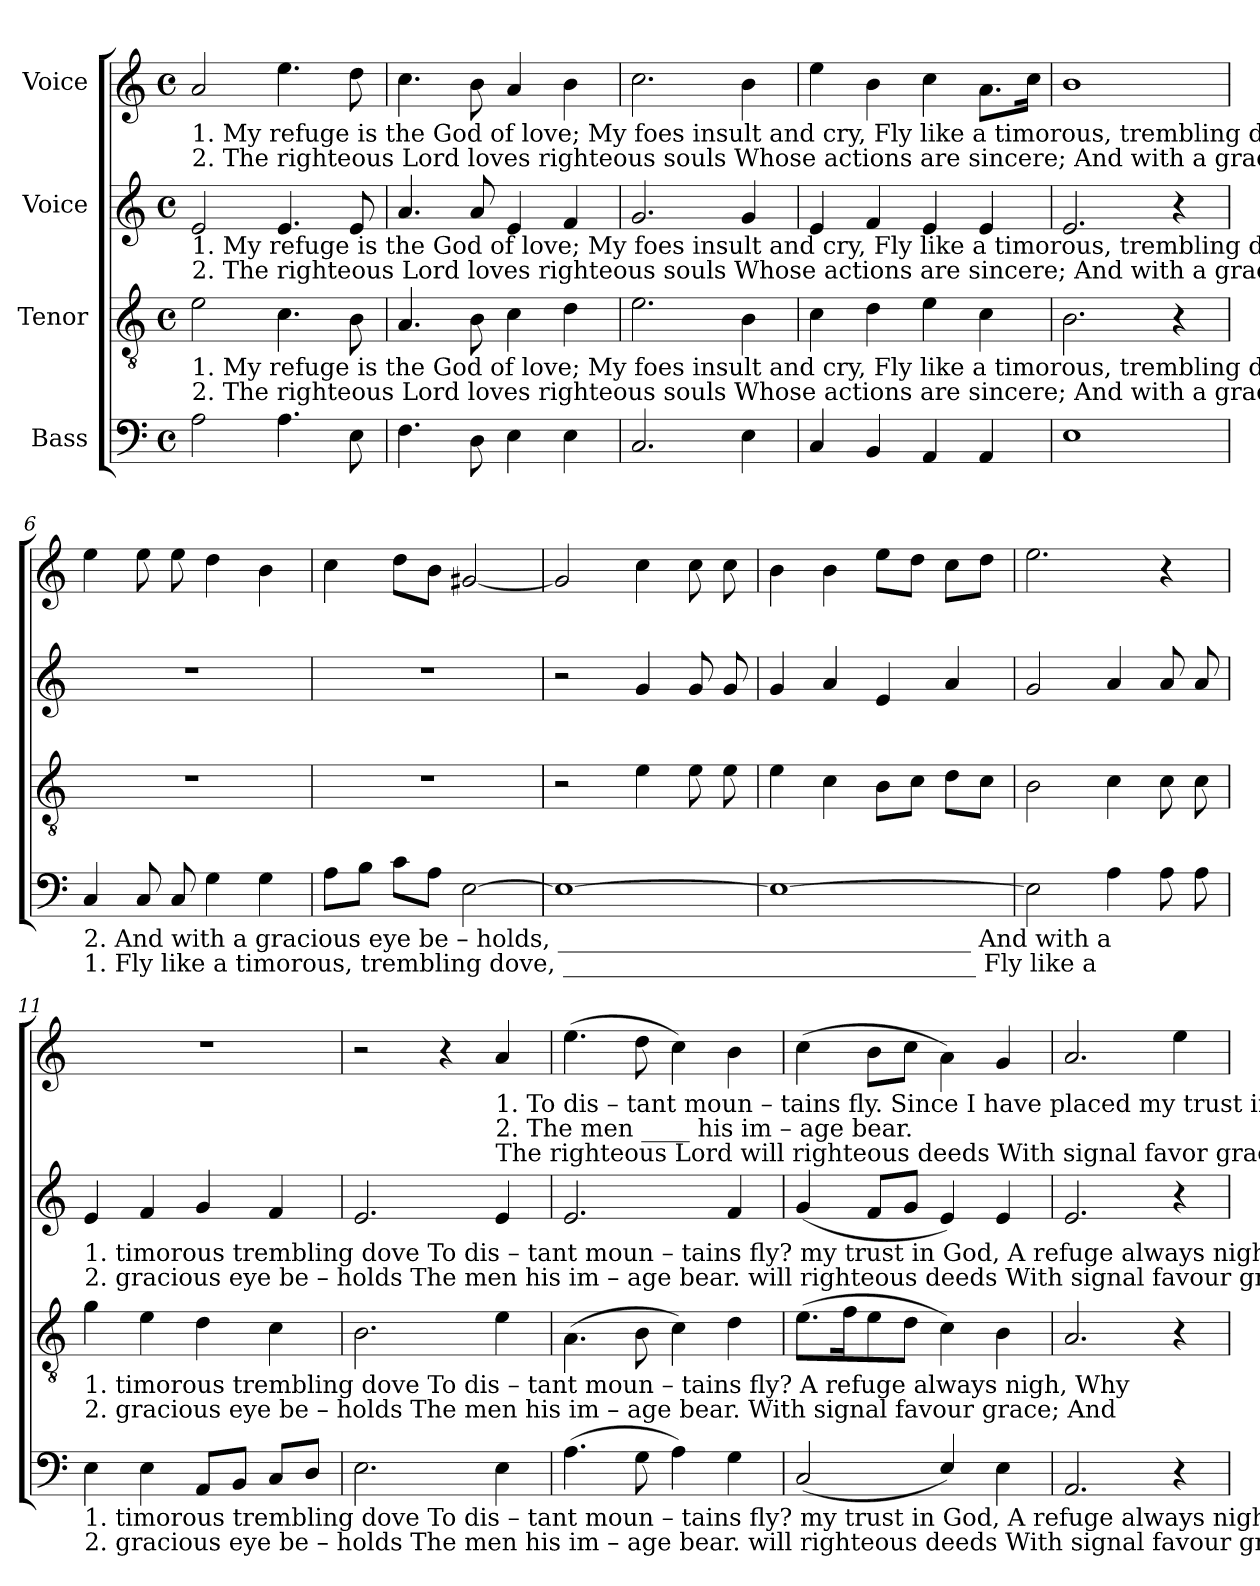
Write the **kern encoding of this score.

**kern	**kern	**kern	**kern
*part4	*part3	*part2	*part1
*staff4	*staff3	*staff2	*staff1
*I"Bass	*I"Tenor	*I"Voice	*I"Voice
*clefF4	*clefGv2	*clefG2	*clefG2
*k[]	*k[]	*k[]	*k[]
*M4/4	*M4/4	*M4/4	*M4/4
*met(c)	*met(c)	*met(c)	*met(c)
*MM120	*MM120	*MM120	*MM120
=1	=1	=1	=1
!	!	!	!LO:TX:b:t=1.  My   refuge     is   the  God of  love;  My foes insult  and     cry,       Fly  like  a  timorous,  trembling      dove,      Fly  like  a  timorous, trembling  dove
!	!	!	!LO:TX:b:t=2. The righteous Lord loves righteous souls Whose actions are sincere;   And with a  gracious    eye    be   –  holds,     And with a  gracious   eye  be – holds
!	!	!LO:TX:b:t=1.  My   refuge     is   the  God of  love;  My foes insult  and     cry,                                                                       Fly  like  a  timorous, trembling dove, Fly  like  a	!
!	!	!LO:TX:b:t=2. The righteous Lord loves righteous souls Whose actions are sincere;                                                                   And with a  gracious   eye   beholds,  And with a	!
!	!LO:TX:b:t=1.  My   refuge     is   the  God of  love;  My foes insult  and     cry,       Fly  like  a  timorous,  trembling      dove,      Fly  like  a  timorous, trembling  dove  Fly like a	!	!
!	!LO:TX:b:t=2. The righteous Lord loves righteous souls Whose actions are sincere;   And with a  gracious    eye    be   –  holds,     And with a  gracious   eye  be – holds And with a	!	!
2A!\	2e!\	2e!/	2a!/
4.A!\	4.c!\	4.e!/	4.ee!\
8E!\	8B!\	8e!/	8dd!\
=2	=2	=2	=2
4.F!\	4.A!/	4.a!/	4.cc!\
8D!\	8B!\	8a!/	8b!\
4E!\	4c!\	4e!/	4a!/
4E!\	4d!\	4f!/	4b!\
=3	=3	=3	=3
2.C!/	2.e!\	2.g!/	2.cc!\
4E!\	4B!\	4g!/	4b!\
=4	=4	=4	=4
4C!/	4c!\	4e!/	4ee!\
4BB!/	4d!\	4f!/	4b!\
4AA!/	4e!\	4e!/	4cc!\
4AA!/	4c!\	4e!/	8.a!\L
.	.	.	16cc!\Jk
=5	=5	=5	=5
1E!	2.B!\	2.e!/	1b!
.	4r	4r	.
=6	=6	=6	=6
!LO:TX:b:t=2. And with a  gracious   eye  be  –  holds, __________________________________  And with a	!	!	!
!LO:TX:b:t=1.  Fly  like  a  timorous,  trembling   dove, __________________________________  Fly  like  a	!	!	!
4C!/	1r	1r	4ee!\
8C!/	.	.	8ee!\
8C!/	.	.	8ee!\
4G!\	.	.	4dd!\
4G!\	.	.	4b!\
=7	=7	=7	=7
8A!\L	1r	1r	4cc!\
8B!\J	.	.	.
8c!\L	.	.	8dd!\L
8A!\J	.	.	8b!\J
[2E!\	.	.	[2g#X!/
=8	=8	=8	=8
1E!_	2r	2r	2g#!/]
.	4e!\	4g!/	4cc!\
.	8e!\	8g!/	8cc!\
.	8e!\	8g!/	8cc!\
=9	=9	=9	=9
1E!_	4e!\	4g!/	4b!\
.	4c!\	4a!/	4b!\
.	8B!\L	4e!/	8ee!\L
.	8c!\J	.	8dd!\J
.	8d!\L	4a!/	8cc!\L
.	8c!\J	.	8dd!\J
=10	=10	=10	=10
2E!\]	2B!\	2g!/	2.ee!\
4A!\	4c!\	4a!/	.
8A!\	8c!\	8a!/	4r
8A!\	8c!\	8a!/	.
!!LO:LB:g=z
=11	=11	=11	=11
!	!	!LO:TX:b:t=1. timorous trembling dove To  dis     –    tant   moun       –      tains  fly?                         my trust in God,  A  refuge   always        nigh,                                       Why	!
!	!	!LO:TX:b:t=2. gracious eye be – holds  The men         his    im           –      age    bear.                      will righteous deeds With signal  favour     grace;                                      And	!
!	!LO:TX:b:t=1. timorous trembling dove To  dis     –    tant   moun       –      tains  fly?                                             A    refuge      always     nigh,                                          Why	!	!
!	!LO:TX:b:t=2. gracious eye be – holds  The men         his    im           –      age    bear.                                           With signal       favour    grace;                                         And	!	!
!LO:TX:b:t=1. timorous trembling dove To  dis     –    tant   moun       –      tains  fly?                         my trust in God,  A  refuge  always nigh, Why should I like a timorous bird, Why	!	!	!
!LO:TX:b:t=2. gracious eye be – holds  The men         his    im           –      age    bear.                    will righteous deeds With signal favour grace; And to the upright man disclose, And	!	!	!
4E!\	4g!\	4e!/	1r
4E!\	4e!\	4f!/	.
8AA!/L	4d!\	4g!/	.
8BB!/J	.	.	.
8C!/L	4c!\	4f!/	.
8D!/J	.	.	.
=12	=12	=12	=12
2.E!\	2.B!\	2.e!/	2r
.	.	.	4r
!	!	!	!LO:TX:b:t=1.  To  dis    –    tant   moun       –      tains  fly.  Since I have placed my trust in God,  A refuge always nigh,  Why should I, like a tim'rous bird, Why
!	!	!	!LO:TX:b:t=2. The men ____ his    im           –      age bear.
!	!	!	!LO:TX:b:t=The  righteous  Lord will righteous  deeds  With signal favor grace;  And to the upright  man disclose   The
4E!\	4e!\	4e!/	4a!/
=13	=13	=13	=13
(>4.A!\	(>4.A!\	2.e!/	(>4.ee!\
8G!\	8B!\	.	8dd!\
4A!\)	4c!\)	.	4cc!\)
4G!\	4d!\	4f!/	4b!\
=14	=14	=14	=14
(<2C!/	(>8.e!\L	(<4g!/	(>4cc!\
.	16f!\K	.	.
.	8e!\	8f!/L	8b!\L
.	8d!\J	8g!/J	8cc!\J
4E!/)	4c!\)	4e!/)	4a!\)
4E!\	4B!\	4e!/	4g!/
=15	=15	=15	=15
2.AA!/	2.A!/	2.e!/	2.a!/
4r	4r	4r	4ee!\
=	=	=	=
*-	*-	*-	*-
